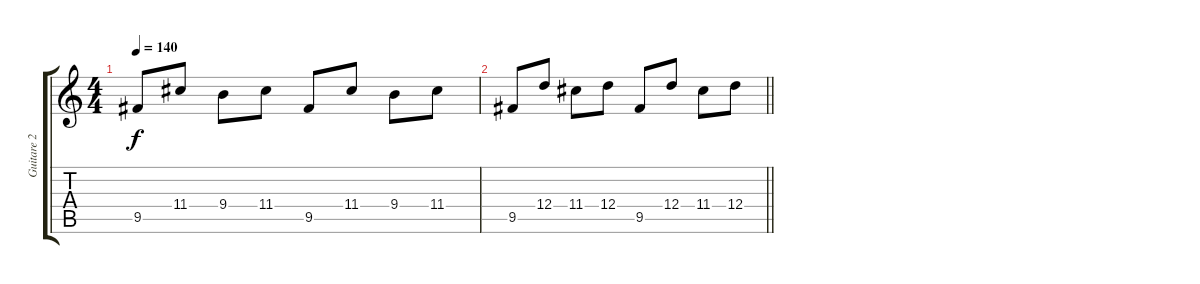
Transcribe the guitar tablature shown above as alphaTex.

\track ("Guitare 2" "Guitare 2") {instrument distortionguitar}
\staff {score tabs}
\tuning (E4 B3 G3 D3 A2 E2) {hide}
\ts (4 4)
\tempo 140
\clef g2
\ks c
9.5.8{dy f} 11.4.8 9.4.8 11.4.8 9.5.8 11.4.8 9.4.8 11.4.8 |
\barLineRight lightlight
9.5.8 12.4.8 11.4.8 12.4.8 9.5.8 12.4.8 11.4.8 12.4.8
